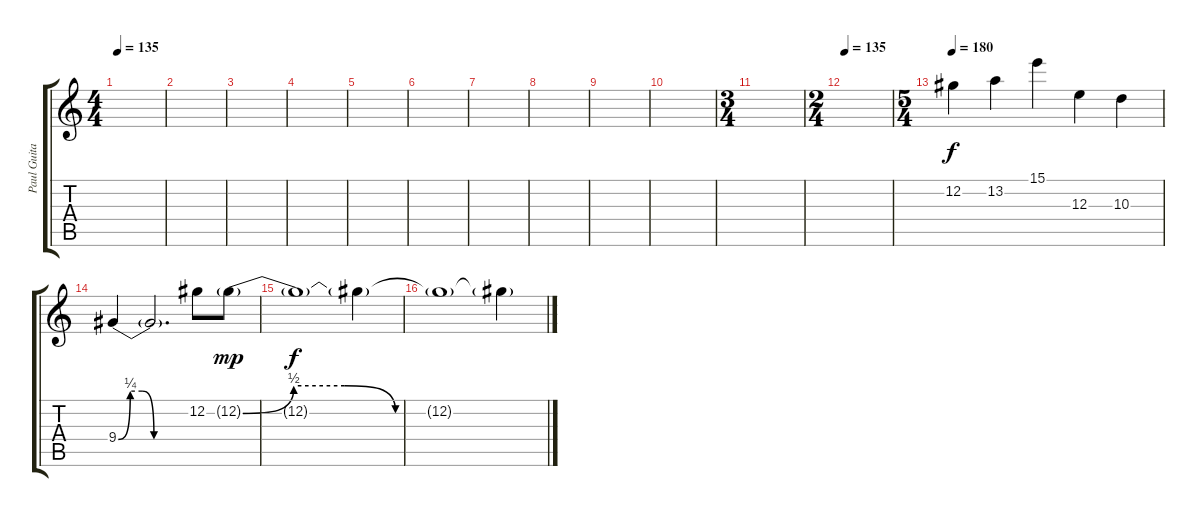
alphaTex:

\track ("Paul Guitar Solo" "Paul Guita") {instrument overdrivenguitar}
\staff {score tabs}
\tuning (Db4 Ab3 E3 B2 Gb2 Db2) {hide}
\ts (4 4)
\tempo 135
\clef g2
\ks c
|
|
|
|
|
|
|
|
|
|
\ts (3 4)
|
\ts (2 4)
\tempo 135
|
\ts (5 4)
\tempo 180
12.2.4 13.2.4 15.1.4 12.3.4 10.3.4 |
9.4{be (custom 0 0 10 1 20 1 30 0 60 0)}.4 9.4{t}.2{d} 12.2.8 12.2{be (custom 0 0 10 2 20 2 30 0 60 0) g}.8{dy mp} |
12.2{t}.1{dy f} 12.2{t}.4 |
12.2{t}.1 12.2{t}.4
